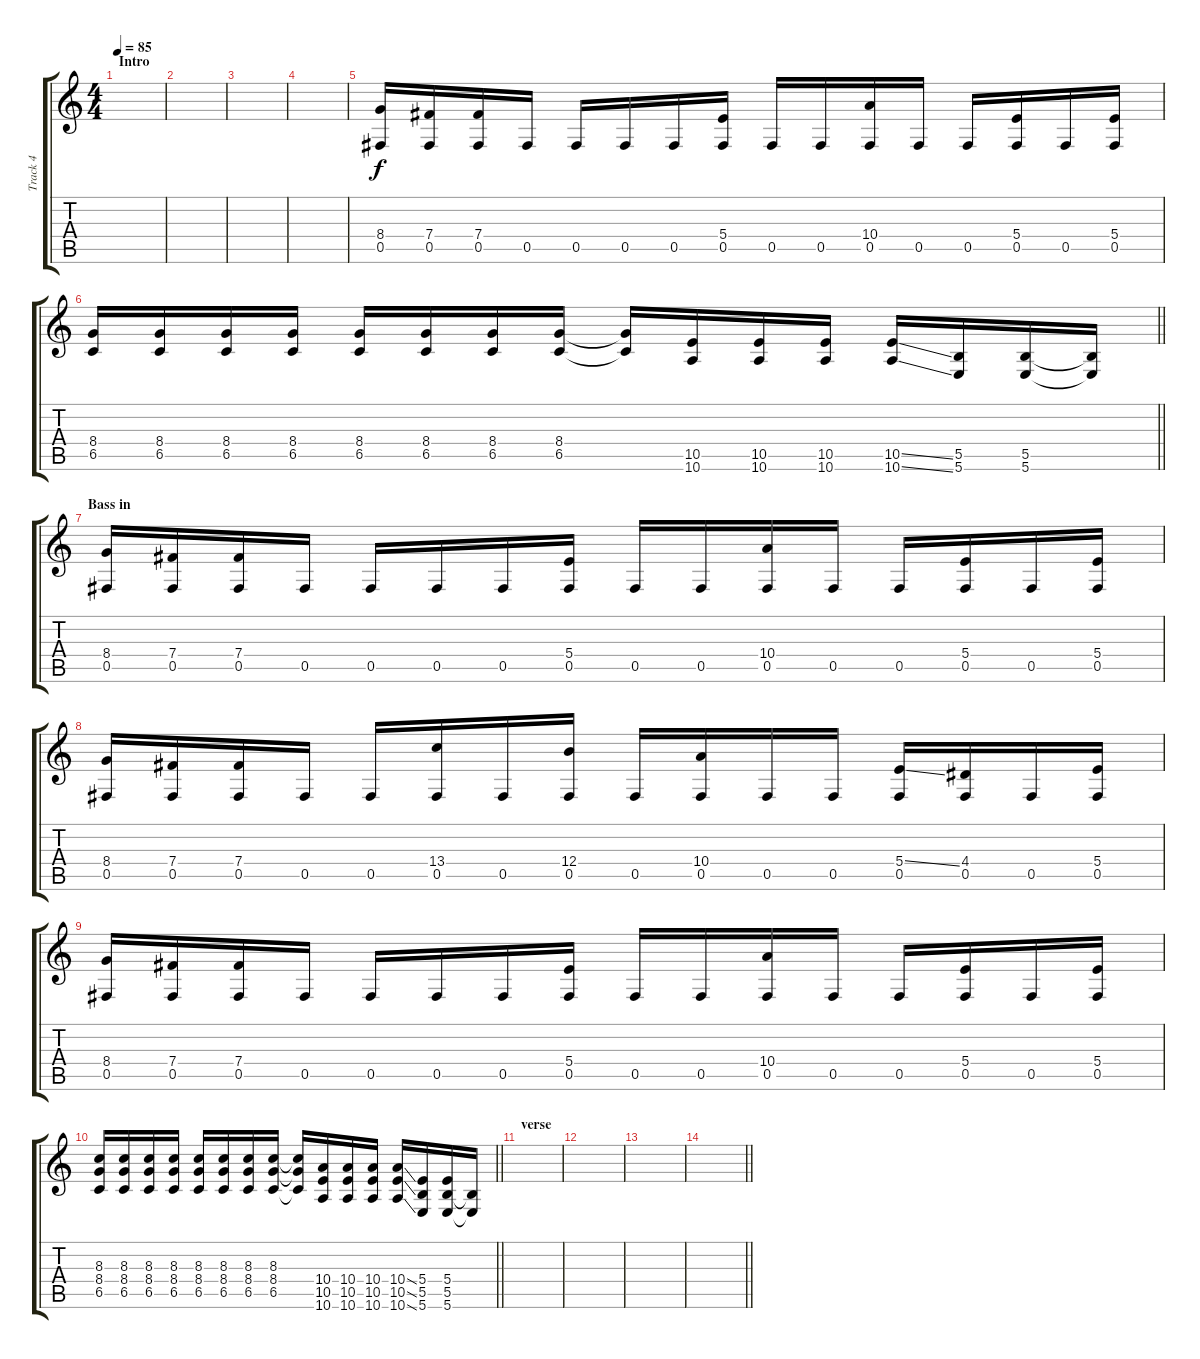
\track ("Track 4" "Track 4") {instrument distortionguitar}
\staff {score tabs}
\tuning (Db4 Ab3 E3 B2 Gb2 B1) {hide}
\ts (4 4)
\section ("" "Intro")
\tempo 85
\clef g2
\ks c
|
|
|
|
(8.4 0.5).16{balance 16} (7.4 0.5).16 (7.4 0.5).16 0.5.16 0.5.16 0.5.16 0.5.16 (5.4 0.5).16 0.5.16 0.5.16 (10.4 0.5).16 0.5.16 0.5.16 (5.4 0.5).16 0.5.16 (5.4 0.5).16 |
\barLineRight lightlight
(8.4 6.5).16 (8.4 6.5).16 (8.4 6.5).16 (8.4 6.5).16 (8.4 6.5).16 (8.4 6.5).16 (8.4 6.5).16 (8.4 6.5).16 (8.4{t} 6.5{t}).16 (10.5 10.6).16 (10.5 10.6).16 (10.5 10.6).16 (10.5{ss} 10.6{ss}).16 (5.5 5.6).16 (5.5 5.6).16 (5.5{t} 5.6{t}).16 |
\section ("" "Bass in")
(8.4 0.5).16{balance 8} (7.4 0.5).16 (7.4 0.5).16 0.5.16 0.5.16 0.5.16 0.5.16 (5.4 0.5).16 0.5.16 0.5.16 (10.4 0.5).16 0.5.16 0.5.16 (5.4 0.5).16 0.5.16 (5.4 0.5).16 |
(8.4 0.5).16 (7.4 0.5).16 (7.4 0.5).16 0.5.16 0.5.16 (13.4 0.5).16 0.5.16 (12.4 0.5).16 0.5.16 (10.4 0.5).16 0.5.16 0.5.16 (5.4{ss} 0.5).16 (4.4 0.5).16 0.5.16 (5.4 0.5).16 |
(8.4 0.5).16 (7.4 0.5).16 (7.4 0.5).16 0.5.16 0.5.16 0.5.16 0.5.16 (5.4 0.5).16 0.5.16 0.5.16 (10.4 0.5).16 0.5.16 0.5.16 (5.4 0.5).16 0.5.16 (5.4 0.5).16 |
\barLineRight lightlight
(8.3 8.4 6.5).16 (8.3 8.4 6.5).16 (8.3 8.4 6.5).16 (8.3 8.4 6.5).16 (8.3 8.4 6.5).16 (8.3 8.4 6.5).16 (8.3 8.4 6.5).16 (8.3 8.4 6.5).16 (8.3{t} 8.4{t} 6.5{t}).16 (10.4 10.5 10.6).16 (10.4 10.5 10.6).16 (10.4 10.5 10.6).16 (10.4{ss} 10.5{ss} 10.6{ss}).16 (5.4 5.5 5.6).16 (5.4 5.5 5.6).16 (5.5{t} 5.6{t}).16 |
\section ("" "verse")
|
|
|
\barLineRight lightlight
